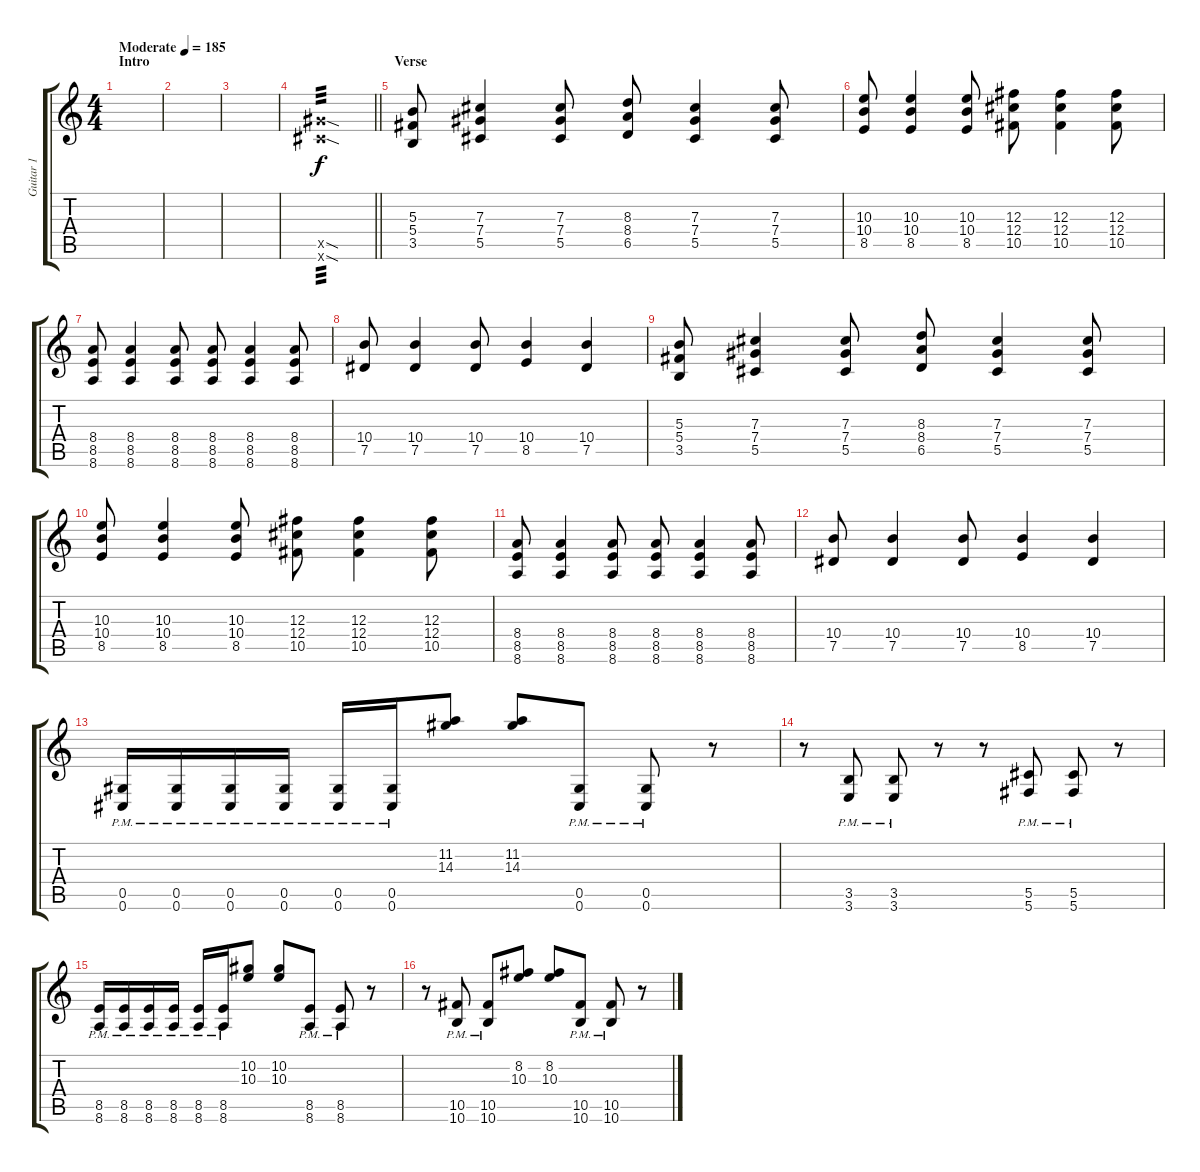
\track ("Guitar 1" "Guitar 1") {instrument distortionguitar}
\staff {score tabs}
\tuning (Eb4 Bb3 Gb3 Db3 Ab2 Db2) {hide}
\ts (4 4)
\section ("" "Intro")
\tempo (185 "Moderate")
\clef g2
\ks c
|
|
|
\barLineRight lightlight
(12.5{sod x} 12.6{sod x}).1{tp 3} |
\section ("" "Verse")
(5.3 5.4 3.5).8 (7.3 7.4 5.5).4 (7.3 7.4 5.5).8 (8.3 8.4 6.5).8 (7.3 7.4 5.5).4 (7.3 7.4 5.5).8 |
(10.3 10.4 8.5).8 (10.3 10.4 8.5).4 (10.3 10.4 8.5).8 (12.3 12.4 10.5).8 (12.3 12.4 10.5).4 (12.3 12.4 10.5).8 |
(8.4 8.5 8.6).8 (8.4 8.5 8.6).4 (8.4 8.5 8.6).8 (8.4 8.5 8.6).8 (8.4 8.5 8.6).4 (8.4 8.5 8.6).8 |
(10.4 7.5).8 (10.4 7.5).4 (10.4 7.5).8 (10.4 8.5).4 (10.4 7.5).4 |
(5.3 5.4 3.5).8 (7.3 7.4 5.5).4 (7.3 7.4 5.5).8 (8.3 8.4 6.5).8 (7.3 7.4 5.5).4 (7.3 7.4 5.5).8 |
(10.3 10.4 8.5).8 (10.3 10.4 8.5).4 (10.3 10.4 8.5).8 (12.3 12.4 10.5).8 (12.3 12.4 10.5).4 (12.3 12.4 10.5).8 |
(8.4 8.5 8.6).8 (8.4 8.5 8.6).4 (8.4 8.5 8.6).8 (8.4 8.5 8.6).8 (8.4 8.5 8.6).4 (8.4 8.5 8.6).8 |
(10.4 7.5).8 (10.4 7.5).4 (10.4 7.5).8 (10.4 8.5).4 (10.4 7.5).4 |
(0.5{pm} 0.6{pm}).16 (0.5{pm} 0.6{pm}).16 (0.5{pm} 0.6{pm}).16 (0.5{pm} 0.6{pm}).16 (0.5{pm} 0.6{pm}).16 (0.5{pm} 0.6{pm}).16 (11.2 14.3).8 (11.2 14.3).8 (0.5{pm} 0.6{pm}).8 (0.5{pm} 0.6{pm}).8 r.8 |
r.8 (3.5{pm} 3.6{pm}).8 (3.5{pm} 3.6{pm}).8 r.8 r.8 (5.5{pm} 5.6{pm}).8 (5.5{pm} 5.6{pm}).8 r.8 |
(8.5{pm} 8.6{pm}).16 (8.5{pm} 8.6{pm}).16 (8.5{pm} 8.6{pm}).16 (8.5{pm} 8.6{pm}).16 (8.5{pm} 8.6{pm}).16 (8.5{pm} 8.6{pm}).16 (10.2 10.3).8 (10.2 10.3).8 (8.5{pm} 8.6{pm}).8 (8.5{pm} 8.6{pm}).8 r.8 |
r.8 (10.5{pm} 10.6{pm}).8 (10.5{pm} 10.6{pm}).8 (8.2 10.3).8 (8.2 10.3).8 (10.5{pm} 10.6{pm}).8 (10.5{pm} 10.6{pm}).8 r.8
